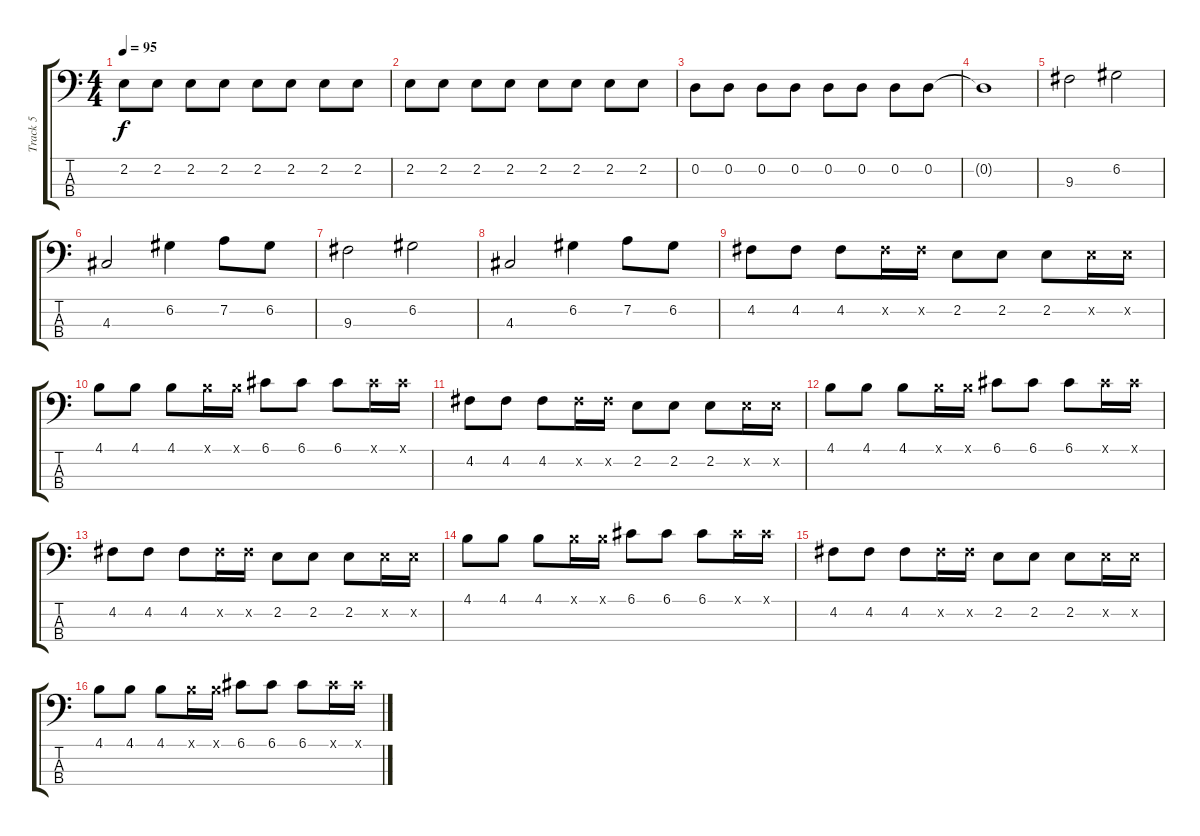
\track ("Track 5" "Track 5") {instrument electricbassfinger}
\staff {score tabs}
\tuning (G2 D2 A1 E1) {hide}
\ts (4 4)
\tempo 95
\clef f4
\ks c
2.2.8{dy f} 2.2.8 2.2.8 2.2.8 2.2.8 2.2.8 2.2.8 2.2.8 |
2.2.8 2.2.8 2.2.8 2.2.8 2.2.8 2.2.8 2.2.8 2.2.8 |
0.2.8 0.2.8 0.2.8 0.2.8 0.2.8 0.2.8 0.2.8 0.2.8 |
0.2{t}.1 |
9.3.2 6.2.2 |
4.3.2 6.2.4 7.2.8 6.2.8 |
9.3.2 6.2.2 |
4.3.2 6.2.4 7.2.8 6.2.8 |
4.2.8 4.2.8 4.2.8 4.2{x}.16 4.2{x}.16 2.2.8 2.2.8 2.2.8 2.2{x}.16 2.2{x}.16 |
4.1.8 4.1.8 4.1.8 4.1{x}.16 4.1{x}.16 6.1.8 6.1.8 6.1.8 6.1{x}.16 6.1{x}.16 |
4.2.8 4.2.8 4.2.8 4.2{x}.16 4.2{x}.16 2.2.8 2.2.8 2.2.8 2.2{x}.16 2.2{x}.16 |
4.1.8 4.1.8 4.1.8 4.1{x}.16 4.1{x}.16 6.1.8 6.1.8 6.1.8 6.1{x}.16 6.1{x}.16 |
4.2.8 4.2.8 4.2.8 4.2{x}.16 4.2{x}.16 2.2.8 2.2.8 2.2.8 2.2{x}.16 2.2{x}.16 |
4.1.8 4.1.8 4.1.8 4.1{x}.16 4.1{x}.16 6.1.8 6.1.8 6.1.8 6.1{x}.16 6.1{x}.16 |
4.2.8 4.2.8 4.2.8 4.2{x}.16 4.2{x}.16 2.2.8 2.2.8 2.2.8 2.2{x}.16 2.2{x}.16 |
4.1.8 4.1.8 4.1.8 4.1{x}.16 4.1{x}.16 6.1.8 6.1.8 6.1.8 6.1{x}.16 6.1{x}.16
